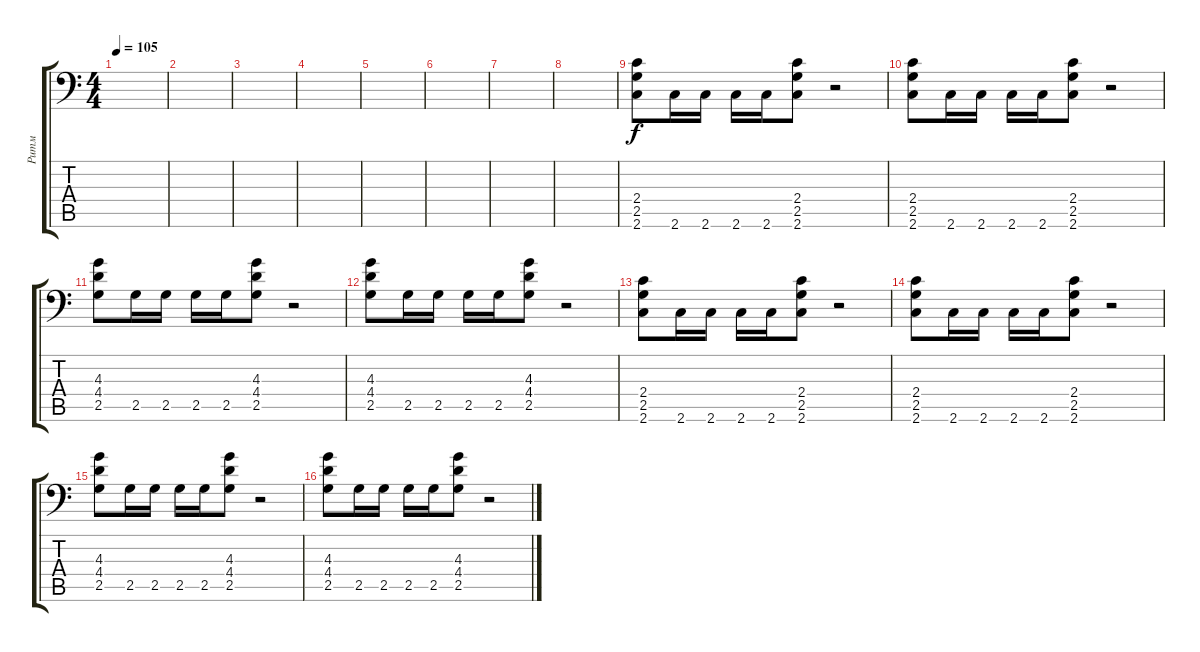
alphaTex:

\track ("Ритм" "Ритм") {instrument distortionguitar}
\staff {score tabs}
\tuning (C4 G3 Eb3 Bb2 F2 Bb1) {hide}
\ts (4 4)
\tempo 105
\clef f4
\ks c
|
|
|
|
|
|
|
|
(2.4 2.5 2.6).8 2.6.16 2.6.16 2.6.16 2.6.16 (2.4 2.5 2.6).8 r.2 |
(2.4 2.5 2.6).8 2.6.16 2.6.16 2.6.16 2.6.16 (2.4 2.5 2.6).8 r.2 |
(4.3 4.4 2.5).8 2.5.16 2.5.16 2.5.16 2.5.16 (4.3 4.4 2.5).8 r.2 |
(4.3 4.4 2.5).8 2.5.16 2.5.16 2.5.16 2.5.16 (4.3 4.4 2.5).8 r.2 |
(2.4 2.5 2.6).8 2.6.16 2.6.16 2.6.16 2.6.16 (2.4 2.5 2.6).8 r.2 |
(2.4 2.5 2.6).8 2.6.16 2.6.16 2.6.16 2.6.16 (2.4 2.5 2.6).8 r.2 |
(4.3 4.4 2.5).8 2.5.16 2.5.16 2.5.16 2.5.16 (4.3 4.4 2.5).8 r.2 |
(4.3 4.4 2.5).8 2.5.16 2.5.16 2.5.16 2.5.16 (4.3 4.4 2.5).8 r.2
